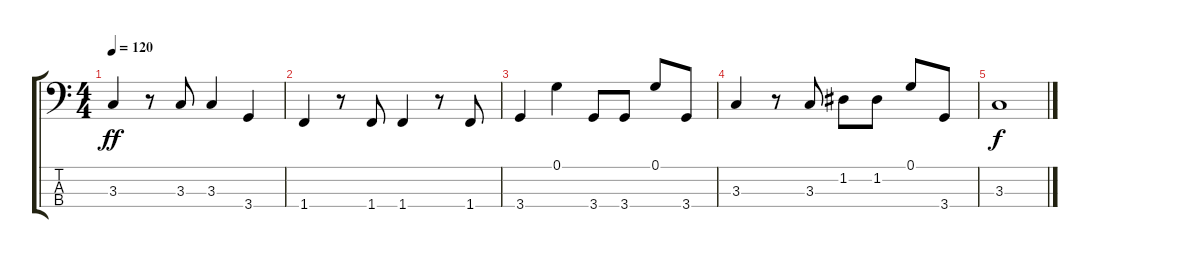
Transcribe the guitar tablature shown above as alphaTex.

\track "" {instrument fretlessbass}
\staff {score tabs}
\tuning (G2 D2 A1 E1) {hide}
\ts (4 4)
\tempo 120
\clef f4
\ks c
3.3.4{dy ff} r.8 3.3.8 3.3.4 3.4.4 |
1.4.4 r.8 1.4.8 1.4.4 r.8 1.4.8 |
3.4.4 0.1.4 3.4.8 3.4.8 0.1.8 3.4.8 |
3.3.4 r.8 3.3.8 1.2.8 1.2.8 0.1.8 3.4.8 |
3.3.1{dy f}
